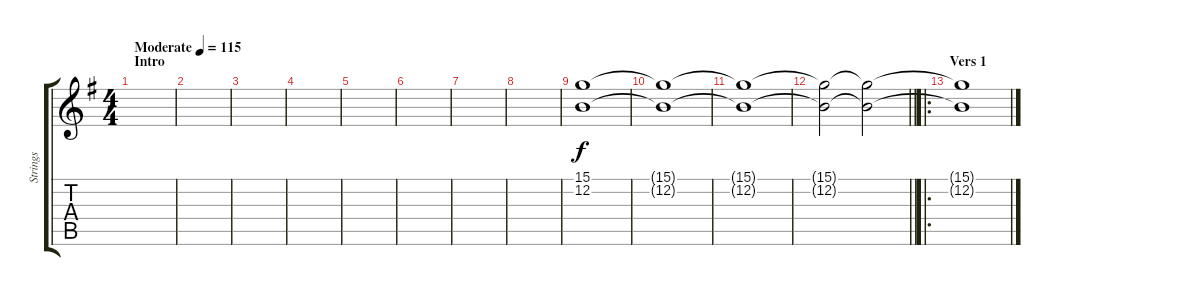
\track ("Strings" "Strings") {instrument tremolostrings}
\staff {score tabs}
\tuning (E4 B3 G3 D3 A2 E2) {hide}
\ts (4 4)
\section ("" "Intro")
\tempo (115 "Moderate")
\clef g2
\ks eminor
|
|
|
|
|
|
|
|
(15.1 12.2).1{volume 16} |
(15.1{t} 12.2{t}).1 |
(15.1{t} 12.2{t}).1 |
\barLineRight lightlight
(15.1{t} 12.2{t}).2 (15.1{t} 12.2{t}).2{volume 2} |
\ro
\section ("" "Vers 1")
(15.1{t} 12.2{t}).1
